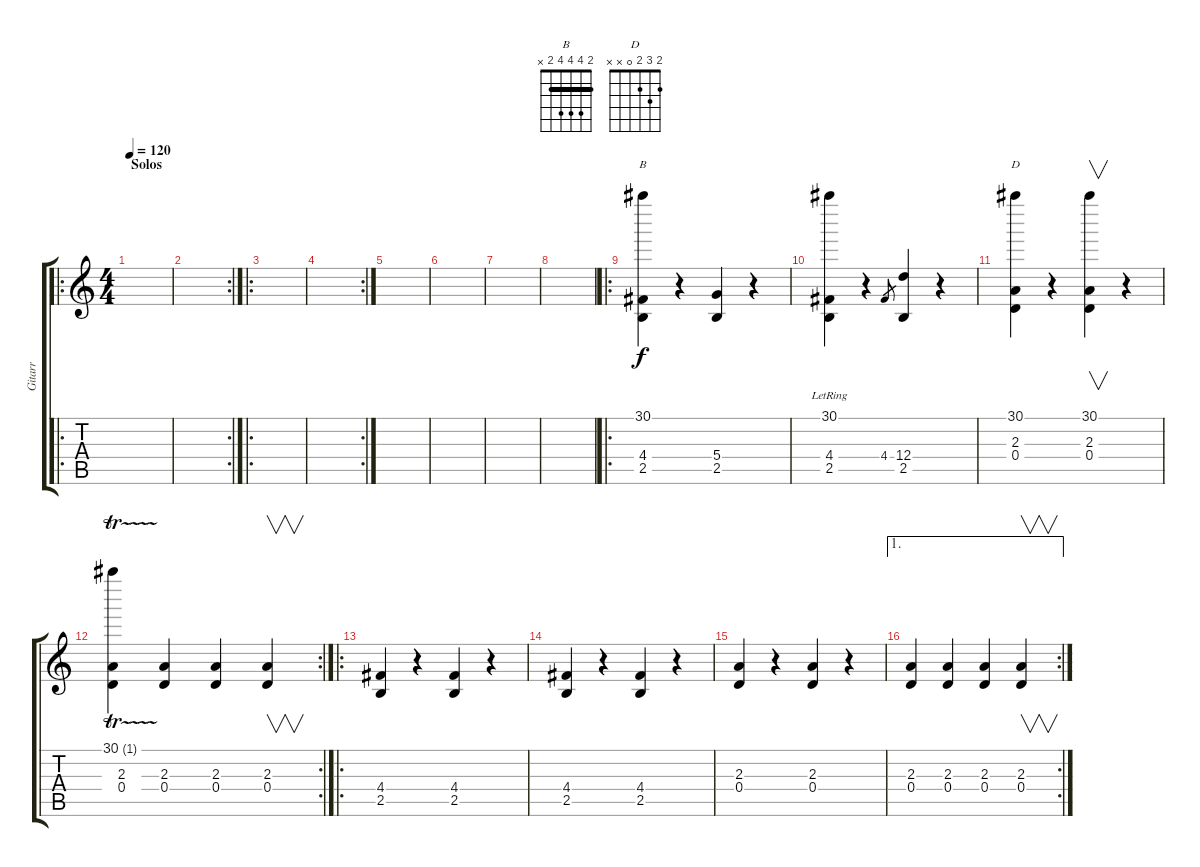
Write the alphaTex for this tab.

\track ("Gitarr" "Gitarr") {instrument electricguitarmuted}
\staff {score tabs}
\tuning (E4 B3 G3 D3 A2 E2) {hide}
\chord ("B" 2 4 4 4 2 x) {barre 2}
\chord ("D" 2 3 2 0 x x)
\ro
\ts (4 4)
\section ("" "Solos")
\tempo 120
\clef g2
\ks c
|
\rc 2
|
\ro
|
\rc 2
|
|
|
|
|
\ro
(30.1 4.4 2.5).4{ch "B"} r.4 (5.4 2.5).4 r.4 |
(30.1{lr} 4.4 2.5).4 r.4 4.4.8{gr} (12.4 2.5).4 r.4 |
(30.1 2.3 0.4).4{ch "D"} r.4 (30.1 2.3 0.4).4{v} r.4 |
\rc 2
(30.1{tr (1 32)} 2.3 0.4).4 (2.3 0.4).4 (2.3 0.4).4 (2.3 0.4).4{v} |
\ro
(4.4 2.5).4 r.4 (4.4 2.5).4 r.4 |
(4.4 2.5).4 r.4 (4.4 2.5).4 r.4 |
(2.3 0.4).4 r.4 (2.3 0.4).4 r.4 |
\ae 1
\rc 2
(2.3 0.4).4 (2.3 0.4).4 (2.3 0.4).4 (2.3 0.4).4{v}
